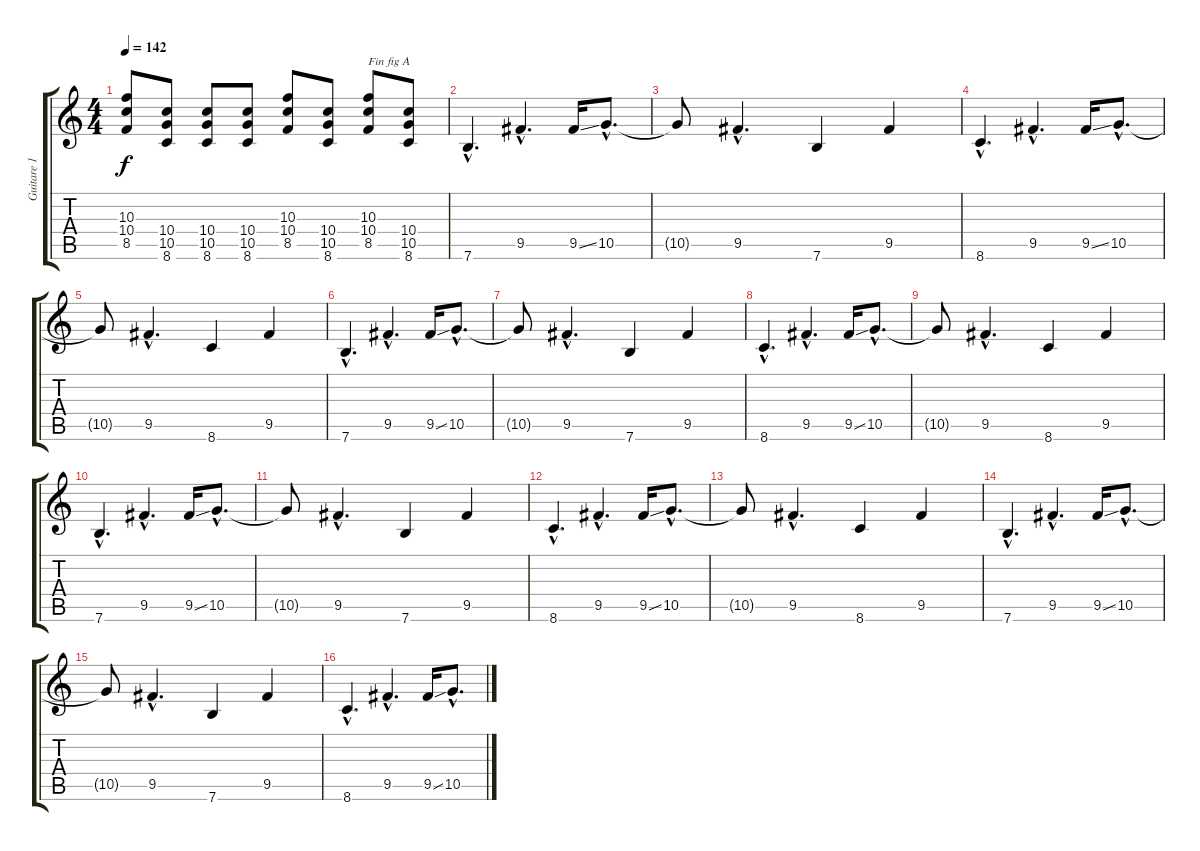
\track ("Guitare 1" "Guitare 1") {instrument distortionguitar}
\staff {score tabs}
\tuning (E4 B3 G3 D3 A2 E2) {hide}
\ts (4 4)
\tempo 142
\clef g2
\ks c
(10.3 10.4 8.5).8{dy f} (10.4 10.5 8.6).8 (10.4 10.5 8.6).8 (10.4 10.5 8.6).8 (10.3 10.4 8.5).8 (10.4 10.5 8.6).8 (10.3 10.4 8.5).8{txt "Fin fig A"} (10.4 10.5 8.6).8 |
7.6{hac}.4{d} 9.5{hac}.4{d} 9.5{ss}.16 10.5{hac}.8{d} |
10.5{t}.8 9.5{hac}.4{d} 7.6.4 9.5.4 |
8.6{hac}.4{d} 9.5{hac}.4{d} 9.5{ss}.16 10.5{hac}.8{d} |
10.5{t}.8 9.5{hac}.4{d} 8.6.4 9.5.4 |
7.6{hac}.4{d} 9.5{hac}.4{d} 9.5{ss}.16 10.5{hac}.8{d} |
10.5{t}.8 9.5{hac}.4{d} 7.6.4 9.5.4 |
8.6{hac}.4{d} 9.5{hac}.4{d} 9.5{ss}.16 10.5{hac}.8{d} |
10.5{t}.8 9.5{hac}.4{d} 8.6.4 9.5.4 |
7.6{hac}.4{d} 9.5{hac}.4{d} 9.5{ss}.16 10.5{hac}.8{d} |
10.5{t}.8 9.5{hac}.4{d} 7.6.4 9.5.4 |
8.6{hac}.4{d} 9.5{hac}.4{d} 9.5{ss}.16 10.5{hac}.8{d} |
10.5{t}.8 9.5{hac}.4{d} 8.6.4 9.5.4 |
7.6{hac}.4{d} 9.5{hac}.4{d} 9.5{ss}.16 10.5{hac}.8{d} |
10.5{t}.8 9.5{hac}.4{d} 7.6.4 9.5.4 |
8.6{hac}.4{d} 9.5{hac}.4{d} 9.5{ss}.16 10.5{hac}.8{d}
